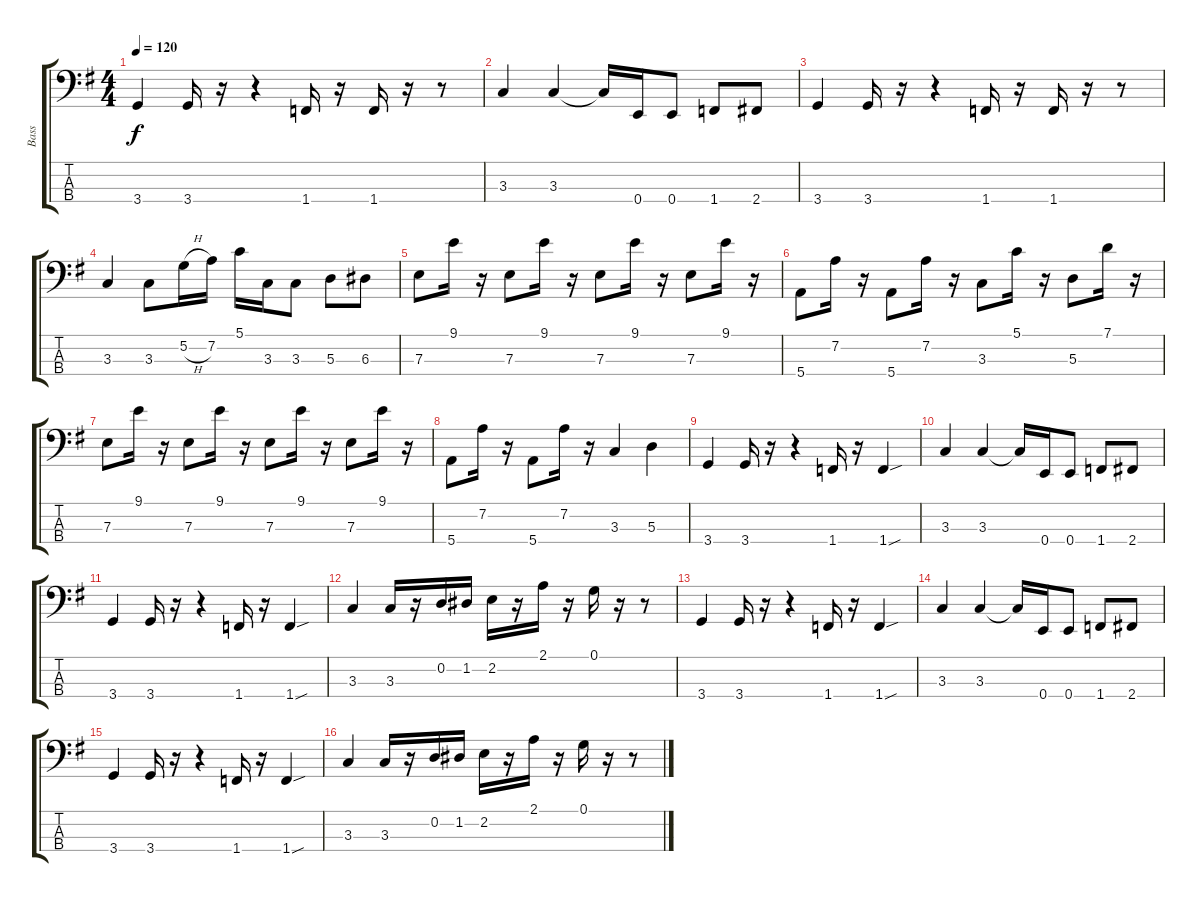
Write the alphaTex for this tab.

\track ("Bass" "Bass") {instrument synthbass1}
\staff {score tabs}
\tuning (G2 D2 A1 E1) {hide}
\ts (4 4)
\tempo 120
\clef f4
\ks g
3.4.4{dy f} 3.4.16 r.16 r.4 1.4.16 r.16 1.4.16 r.16 r.8 |
3.3.4 3.3.4 3.3{t}.16 0.4.16 0.4.8 1.4.8 2.4.8 |
3.4.4 3.4.16 r.16 r.4 1.4.16 r.16 1.4.16 r.16 r.8 |
3.3.4 3.3.8 5.2{h}.16 7.2.16 5.1.16 3.3.16 3.3.8 5.3.8 6.3.8 |
7.3.8 9.1.16 r.16 7.3.8 9.1.16 r.16 7.3.8 9.1.16 r.16 7.3.8 9.1.16 r.16 |
5.4.8 7.2.16 r.16 5.4.8 7.2.16 r.16 3.3.8 5.1.16 r.16 5.3.8 7.1.16 r.16 |
7.3.8 9.1.16 r.16 7.3.8 9.1.16 r.16 7.3.8 9.1.16 r.16 7.3.8 9.1.16 r.16 |
5.4.8 7.2.16 r.16 5.4.8 7.2.16 r.16 3.3.4 5.3.4 |
3.4.4 3.4.16 r.16 r.4 1.4.16 r.16 1.4{sou}.4 |
3.3.4 3.3.4 3.3{t}.16 0.4.16 0.4.8 1.4.8 2.4.8 |
3.4.4 3.4.16 r.16 r.4 1.4.16 r.16 1.4{sou}.4 |
3.3.4 3.3.16 r.16 0.2.16 1.2.16 2.2.16 r.16 2.1.16 r.16 0.1.16 r.16 r.8 |
3.4.4 3.4.16 r.16 r.4 1.4.16 r.16 1.4{sou}.4 |
3.3.4 3.3.4 3.3{t}.16 0.4.16 0.4.8 1.4.8 2.4.8 |
3.4.4 3.4.16 r.16 r.4 1.4.16 r.16 1.4{sou}.4 |
3.3.4 3.3.16 r.16 0.2.16 1.2.16 2.2.16 r.16 2.1.16 r.16 0.1.16 r.16 r.8
